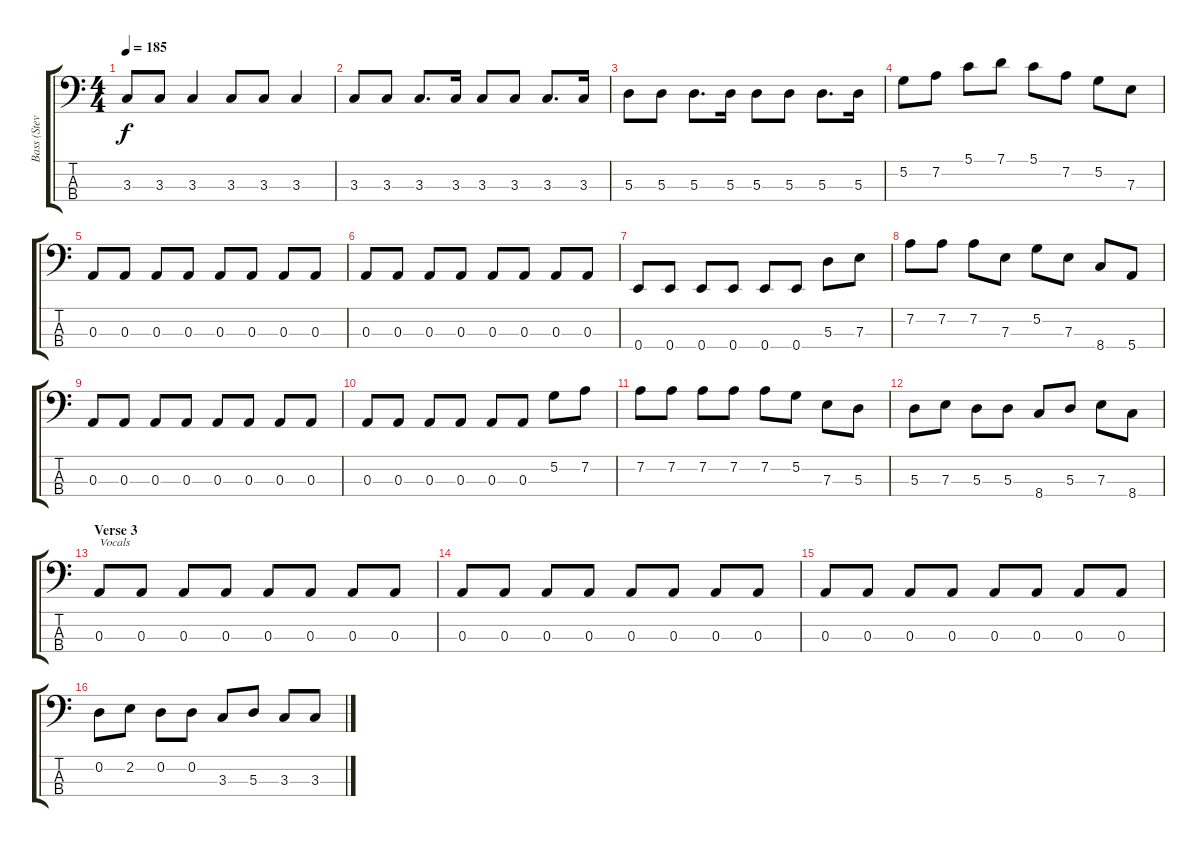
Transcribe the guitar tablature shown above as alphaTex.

\track ("Bass (Steve Harris" "Bass (Stev") {instrument electricbassfinger}
\staff {score tabs}
\tuning (G2 D2 A1 E1) {hide}
\ts (4 4)
\tempo 185
\clef f4
\ks c
3.3.8{dy f} 3.3.8 3.3.4 3.3.8 3.3.8 3.3.4 |
3.3.8 3.3.8 3.3.8{d} 3.3.16 3.3.8 3.3.8 3.3.8{d} 3.3.16 |
5.3.8 5.3.8 5.3.8{d} 5.3.16 5.3.8 5.3.8 5.3.8{d} 5.3.16 |
5.2.8 7.2.8 5.1.8 7.1.8 5.1.8 7.2.8 5.2.8 7.3.8 |
0.3.8 0.3.8 0.3.8 0.3.8 0.3.8 0.3.8 0.3.8 0.3.8 |
0.3.8 0.3.8 0.3.8 0.3.8 0.3.8 0.3.8 0.3.8 0.3.8 |
0.4.8 0.4.8 0.4.8 0.4.8 0.4.8 0.4.8 5.3.8 7.3.8 |
7.2.8 7.2.8 7.2.8 7.3.8 5.2.8 7.3.8 8.4.8 5.4.8 |
0.3.8 0.3.8 0.3.8 0.3.8 0.3.8 0.3.8 0.3.8 0.3.8 |
0.3.8 0.3.8 0.3.8 0.3.8 0.3.8 0.3.8 5.2.8 7.2.8 |
7.2.8 7.2.8 7.2.8 7.2.8 7.2.8 5.2.8 7.3.8 5.3.8 |
5.3.8 7.3.8 5.3.8 5.3.8 8.4.8 5.3.8 7.3.8 8.4.8 |
\section ("" "Verse 3")
0.3.8{txt "Vocals"} 0.3.8 0.3.8 0.3.8 0.3.8 0.3.8 0.3.8 0.3.8 |
0.3.8 0.3.8 0.3.8 0.3.8 0.3.8 0.3.8 0.3.8 0.3.8 |
0.3.8 0.3.8 0.3.8 0.3.8 0.3.8 0.3.8 0.3.8 0.3.8 |
0.2.8 2.2.8 0.2.8 0.2.8 3.3.8 5.3.8 3.3.8 3.3.8
